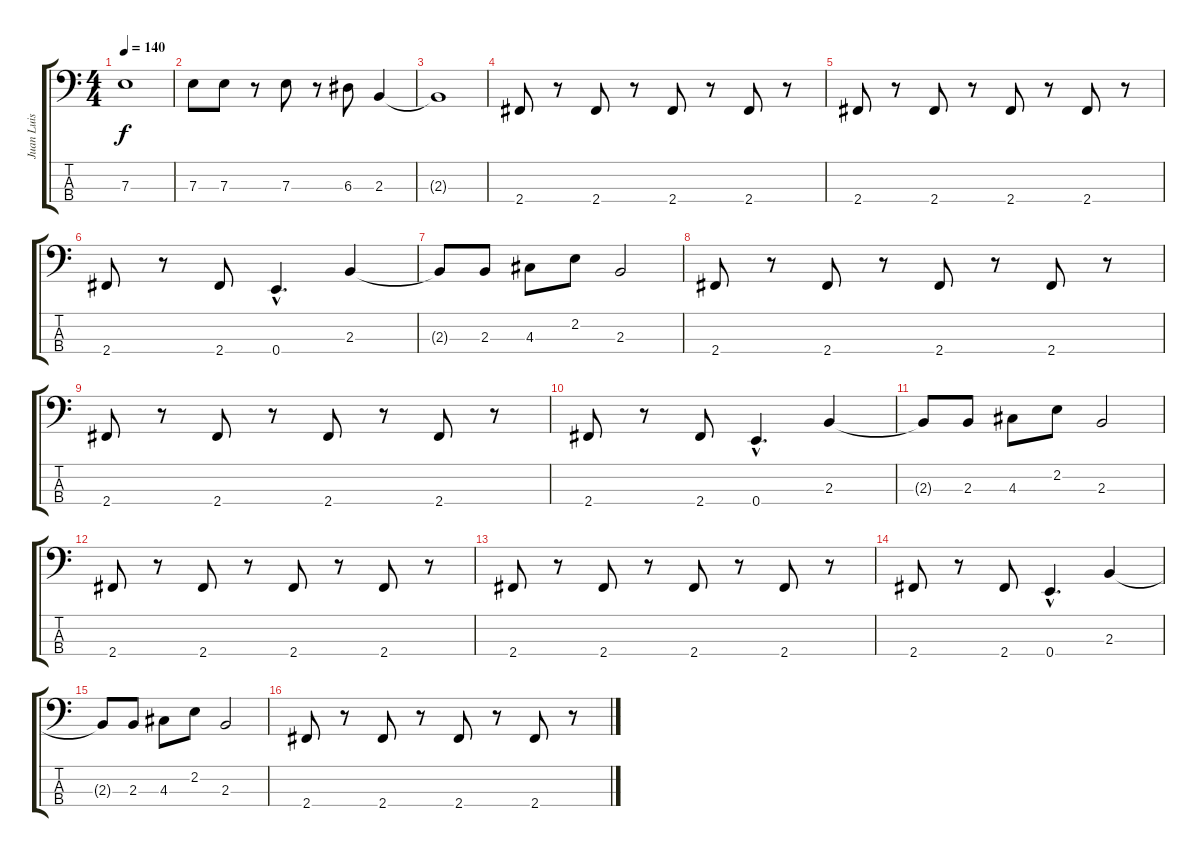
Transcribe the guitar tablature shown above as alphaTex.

\track ("Juan Luis Serrano" "Juan Luis ") {instrument electricbasspick}
\staff {score tabs}
\tuning (G2 D2 A1 E1) {hide}
\ts (4 4)
\tempo 140
\clef f4
\ks c
7.3{t}.1{dy f} |
7.3.8 7.3.8 r.8 7.3.8 r.8 6.3.8 2.3.4 |
2.3{t}.1 |
2.4.8 r.8 2.4.8 r.8 2.4.8 r.8 2.4.8 r.8 |
2.4.8 r.8 2.4.8 r.8 2.4.8 r.8 2.4.8 r.8 |
2.4.8 r.8 2.4.8 0.4{hac}.4{d} 2.3.4 |
2.3{t}.8 2.3.8 4.3.8 2.2.8 2.3.2 |
2.4.8 r.8 2.4.8 r.8 2.4.8 r.8 2.4.8 r.8 |
2.4.8 r.8 2.4.8 r.8 2.4.8 r.8 2.4.8 r.8 |
2.4.8 r.8 2.4.8 0.4{hac}.4{d} 2.3.4 |
2.3{t}.8 2.3.8 4.3.8 2.2.8 2.3.2 |
2.4.8 r.8 2.4.8 r.8 2.4.8 r.8 2.4.8 r.8 |
2.4.8 r.8 2.4.8 r.8 2.4.8 r.8 2.4.8 r.8 |
2.4.8 r.8 2.4.8 0.4{hac}.4{d} 2.3.4 |
2.3{t}.8 2.3.8 4.3.8 2.2.8 2.3.2 |
2.4.8 r.8 2.4.8 r.8 2.4.8 r.8 2.4.8 r.8
